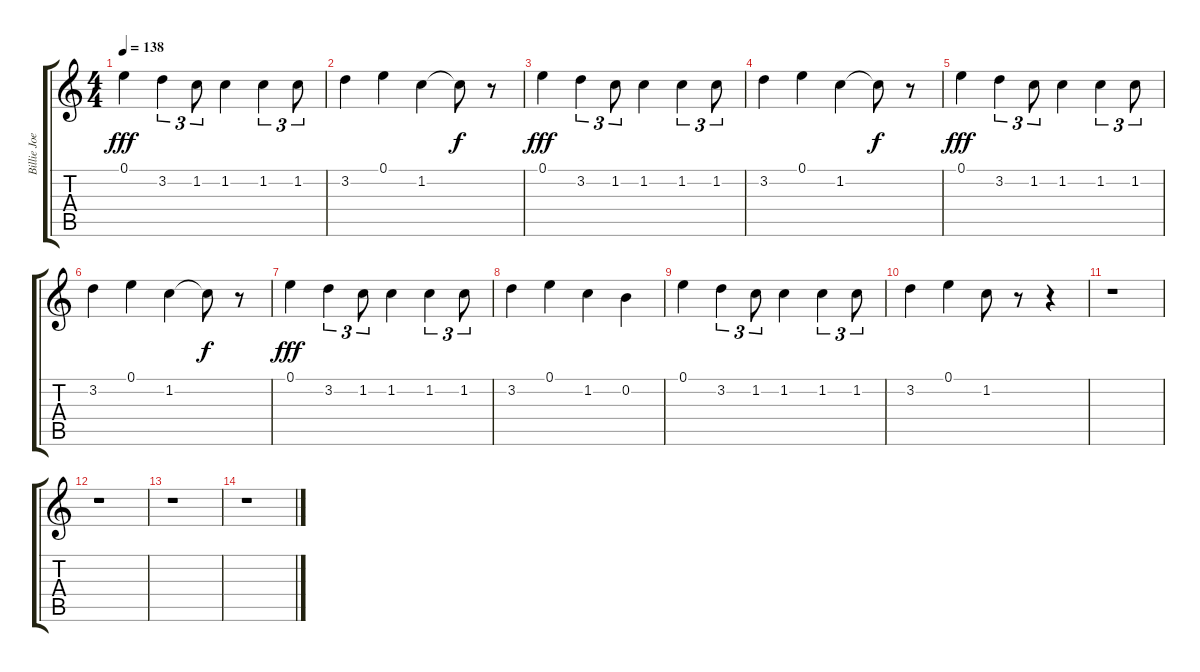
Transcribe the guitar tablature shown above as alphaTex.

\track ("Billie Joe (vocals)" "Billie Joe") {instrument overdrivenguitar}
\staff {score tabs}
\tuning (E4 B3 G3 D3 A2 E2) {hide}
\ts (4 4)
\tempo 138
\clef g2
\ks c
0.1.4{dy fff} 3.2.4{tu (3 2)} 1.2.8{tu (3 2)} 1.2.4 1.2.4{tu (3 2)} 1.2.8{tu (3 2)} |
3.2.4 0.1.4 1.2.4 1.2{t}.8{dy f} r.8 |
0.1.4{dy fff} 3.2.4{tu (3 2)} 1.2.8{tu (3 2)} 1.2.4 1.2.4{tu (3 2)} 1.2.8{tu (3 2)} |
3.2.4 0.1.4 1.2.4 1.2{t}.8{dy f} r.8 |
0.1.4{dy fff} 3.2.4{tu (3 2)} 1.2.8{tu (3 2)} 1.2.4 1.2.4{tu (3 2)} 1.2.8{tu (3 2)} |
3.2.4 0.1.4 1.2.4 1.2{t}.8{dy f} r.8 |
0.1.4{dy fff} 3.2.4{tu (3 2)} 1.2.8{tu (3 2)} 1.2.4 1.2.4{tu (3 2)} 1.2.8{tu (3 2)} |
3.2.4 0.1.4 1.2.4 0.2.4 |
0.1.4 3.2.4{tu (3 2)} 1.2.8{tu (3 2)} 1.2.4 1.2.4{tu (3 2)} 1.2.8{tu (3 2)} |
3.2.4 0.1.4 1.2.8 r.8 r.4 |
r.1 |
r.1 |
r.1 |
r.1
